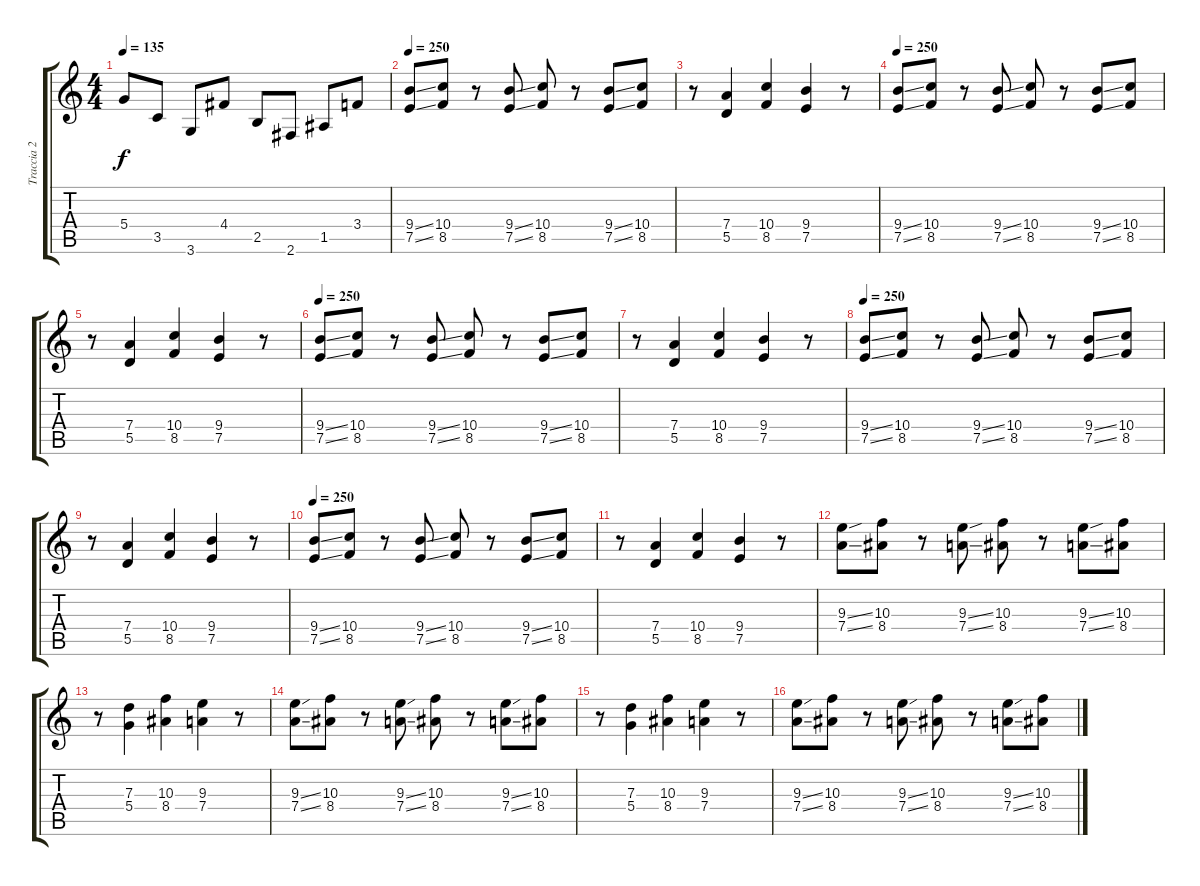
\track ("Traccia 2" "Traccia 2") {instrument distortionguitar}
\staff {score tabs}
\tuning (E4 B3 G3 D3 A2 E2) {hide}
\ts (4 4)
\tempo 135
\clef g2
\ks c
5.4.8{dy f} 3.5.8 3.6.8 4.4.8 2.5.8 2.6.8 1.5.8 3.4.8 |
\tempo 250
(9.4{ss} 7.5{ss}).8 (10.4 8.5).8 r.8 (9.4{ss} 7.5{ss}).8 (10.4 8.5).8 r.8 (9.4{ss} 7.5{ss}).8 (10.4 8.5).8 |
r.8 (7.4 5.5).4 (10.4 8.5).4 (9.4 7.5).4 r.8 |
\tempo 250
(9.4{ss} 7.5{ss}).8 (10.4 8.5).8 r.8 (9.4{ss} 7.5{ss}).8 (10.4 8.5).8 r.8 (9.4{ss} 7.5{ss}).8 (10.4 8.5).8 |
r.8 (7.4 5.5).4 (10.4 8.5).4 (9.4 7.5).4 r.8 |
\tempo 250
(9.4{ss} 7.5{ss}).8 (10.4 8.5).8 r.8 (9.4{ss} 7.5{ss}).8 (10.4 8.5).8 r.8 (9.4{ss} 7.5{ss}).8 (10.4 8.5).8 |
r.8 (7.4 5.5).4 (10.4 8.5).4 (9.4 7.5).4 r.8 |
\tempo 250
(9.4{ss} 7.5{ss}).8 (10.4 8.5).8 r.8 (9.4{ss} 7.5{ss}).8 (10.4 8.5).8 r.8 (9.4{ss} 7.5{ss}).8 (10.4 8.5).8 |
r.8 (7.4 5.5).4 (10.4 8.5).4 (9.4 7.5).4 r.8 |
\tempo 250
(9.4{ss} 7.5{ss}).8 (10.4 8.5).8 r.8 (9.4{ss} 7.5{ss}).8 (10.4 8.5).8 r.8 (9.4{ss} 7.5{ss}).8 (10.4 8.5).8 |
r.8 (7.4 5.5).4 (10.4 8.5).4 (9.4 7.5).4 r.8 |
(9.3{ss} 7.4{ss}).8 (10.3 8.4).8 r.8 (9.3{ss} 7.4{ss}).8 (10.3 8.4).8 r.8 (9.3{ss} 7.4{ss}).8 (10.3 8.4).8 |
r.8 (7.3 5.4).4 (10.3 8.4).4 (9.3 7.4).4 r.8 |
(9.3{ss} 7.4{ss}).8 (10.3 8.4).8 r.8 (9.3{ss} 7.4{ss}).8 (10.3 8.4).8 r.8 (9.3{ss} 7.4{ss}).8 (10.3 8.4).8 |
r.8 (7.3 5.4).4 (10.3 8.4).4 (9.3 7.4).4 r.8 |
(9.3{ss} 7.4{ss}).8 (10.3 8.4).8 r.8 (9.3{ss} 7.4{ss}).8 (10.3 8.4).8 r.8 (9.3{ss} 7.4{ss}).8 (10.3 8.4).8
